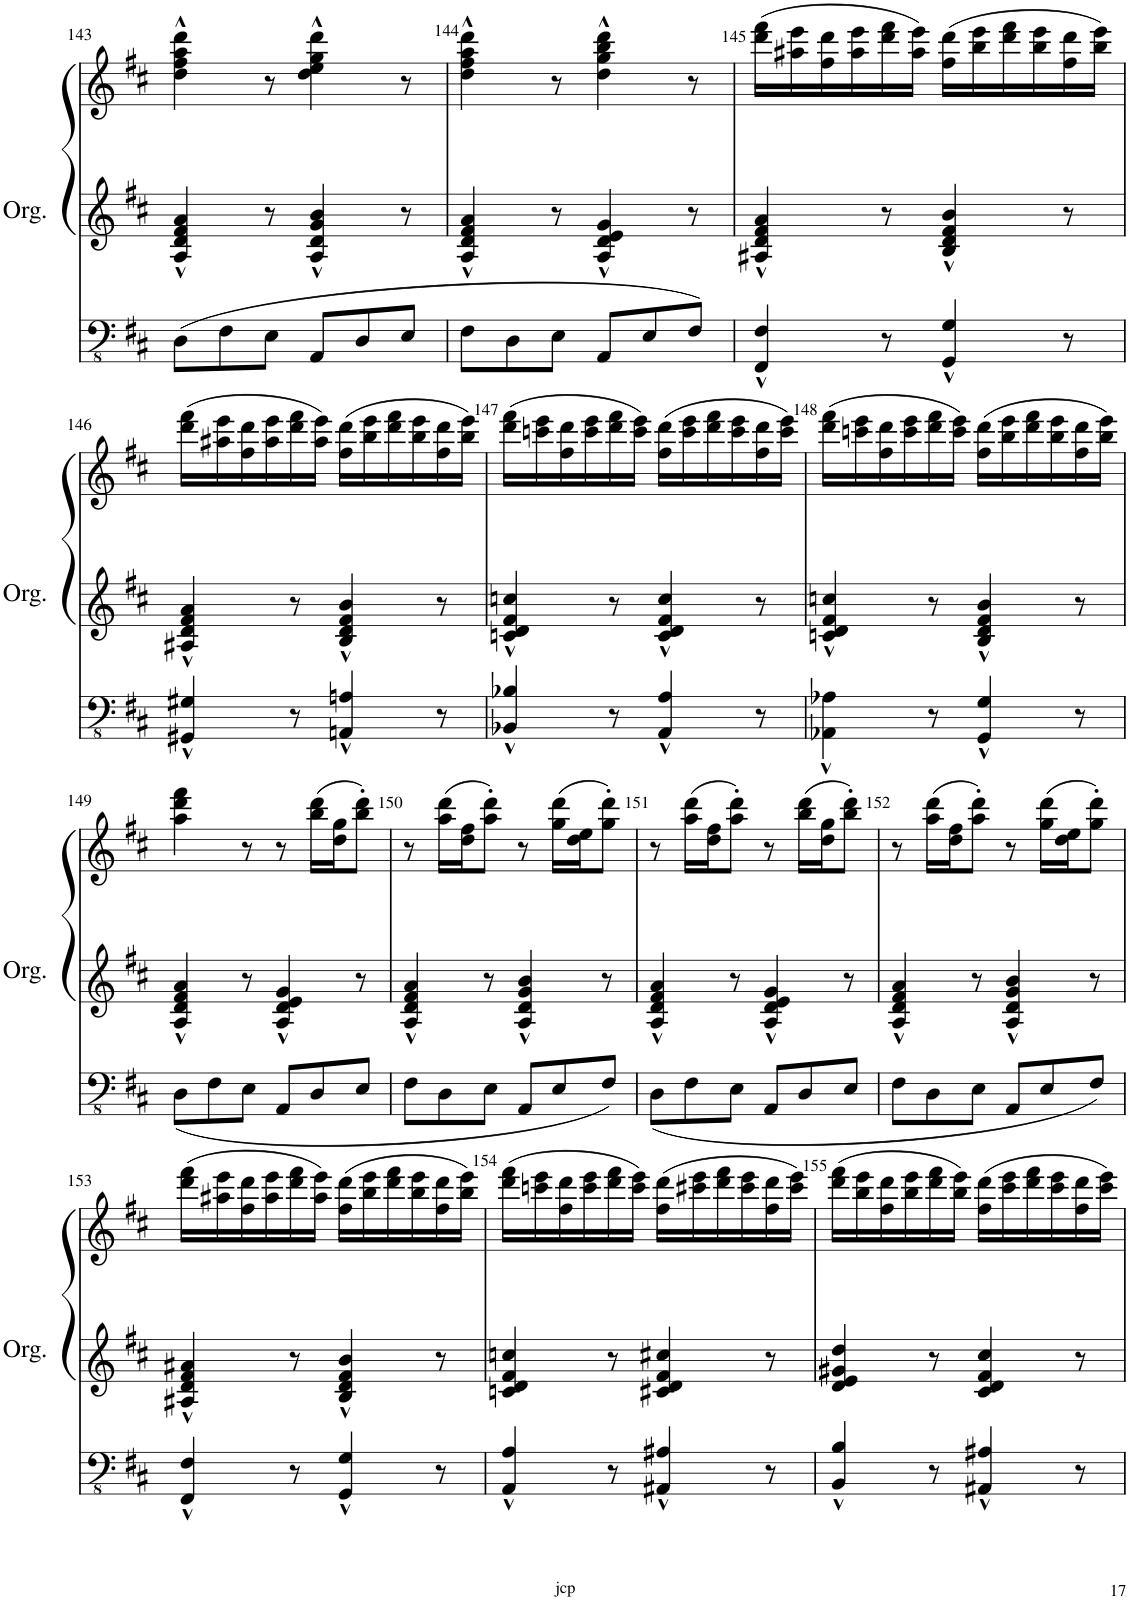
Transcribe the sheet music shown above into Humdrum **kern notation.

**kern	**kern	**kern
*part1	*part1	*part1
*staff3	*staff2	*staff1
*I"Orgue à tuyaux	*	*
*I'Org.	*	*
!!LO:PB:g=z
*clefFv4	*clefG2	*clefG2
*k[f#c#]	*k[f#c#]	*k[f#c#]
*M6/8	*M6/8	*M6/8
=143	=143	=143
8DD\L	4A/^^ 4d/^^ 4f#/^^ 4a/^^	4dd\^^ 4ff#\^^ 4aa\^^ 4ddd\^^
8FF#\	.	.
8EE\J	8r	8r
8AAA/L	4A/^^ 4d/^^ 4g/^^ 4b/^^	4dd\^^ 4ee\^^ 4gg\^^ 4ddd\^^
8DD/	.	.
8EE/J	8r	8r
=144	=144	=144
8FF#\L	4A/^^ 4d/^^ 4f#/^^ 4a/^^	4dd\^^ 4ff#\^^ 4aa\^^ 4ddd\^^
8DD\	.	.
8EE\J	8r	8r
8AAA/L	4A/^^ 4d/^^ 4e/^^ 4g/^^	4dd\^^ 4gg\^^ 4bb\^^ 4ddd\^^
8EE/	.	.
8FF#/J	8r	8r
=145	=145	=145
4FFF#/^^ 4FF#/^^	4A#X/^^ 4d/^^ 4f#/^^ 4a/^^	(16ddd\ 16fff#\LL
.	.	16aa#X\ 16eee\
.	.	16ff#\ 16ddd\
.	.	16aa#\ 16eee\
8r	8r	16ddd\ 16fff#\
.	.	16aa#\ 16eee\JJ)
4GGG/^^ 4GG/^^	4B/^^ 4d/^^ 4f#/^^ 4b/^^	(16ff#\ 16ddd\LL
.	.	16bb\ 16eee\
.	.	16ddd\ 16fff#\
.	.	16bb\ 16eee\
8r	8r	16ff#\ 16ddd\
.	.	16bb\ 16eee\JJ)
!!LO:LB:g=z
=146	=146	=146
4GGG#X/^^ 4GG#X/^^	4A#X/^^ 4d/^^ 4f#/^^ 4a/^^	(16ddd\ 16fff#\LL
.	.	16aa#X\ 16eee\
.	.	16ff#\ 16ddd\
.	.	16aa#\ 16eee\
8r	8r	16ddd\ 16fff#\
.	.	16aa#\ 16eee\JJ)
4AAAn/^^ 4AAn/^^	4B/^^ 4d/^^ 4f#/^^ 4b/^^	(16ff#\ 16ddd\LL
.	.	16bb\ 16eee\
.	.	16ddd\ 16fff#\
.	.	16bb\ 16eee\
8r	8r	16ff#\ 16ddd\
.	.	16bb\ 16eee\JJ)
=147	=147	=147
4BBB-X/^^ 4BB-X/^^	4cn/^^ 4d/^^ 4f#/^^ 4ccn/^^	(16ddd\ 16fff#\LL
.	.	16cccn\ 16eee\
.	.	16ff#\ 16ddd\
.	.	16ccc\ 16eee\
8r	8r	16ddd\ 16fff#\
.	.	16ccc\ 16eee\JJ)
4AAA/^^ 4AA/^^	4c/^^ 4d/^^ 4f#/^^ 4cc/^^	(16ff#\ 16ddd\LL
.	.	16ccc\ 16eee\
.	.	16ddd\ 16fff#\
.	.	16ccc\ 16eee\
8r	8r	16ff#\ 16ddd\
.	.	16ccc\ 16eee\JJ)
=148	=148	=148
4AAA-X\^^ 4AA-X\^^	4cn/^^ 4d/^^ 4f#/^^ 4ccn/^^	(16ddd\ 16fff#\LL
.	.	16cccn\ 16eee\
.	.	16ff#\ 16ddd\
.	.	16ccc\ 16eee\
8r	8r	16ddd\ 16fff#\
.	.	16ccc\ 16eee\JJ)
4GGG/^^ 4GG/^^	4B/^^ 4d/^^ 4f#/^^ 4b/^^	(16ff#\ 16ddd\LL
.	.	16bb\ 16eee\
.	.	16ddd\ 16fff#\
.	.	16bb\ 16eee\
8r	8r	16ff#\ 16ddd\
.	.	16bb\ 16eee\JJ)
!!LO:LB:g=z
=149	=149	=149
8DD\L	4A/^^ 4d/^^ 4f#/^^ 4a/^^	4aa\ 4ddd\ 4fff#\
8FF#\	.	.
8EE\J	8r	8r
8AAA/L	4A/^^ 4d/^^ 4e/^^ 4g/^^	8r
8DD/	.	(16bb\ 16ddd\LL
.	.	16dd\ 16gg\J
8EE/J	8r	8bb\' 8ddd\'J)
=150	=150	=150
8FF#\L	4A/^^ 4d/^^ 4f#/^^ 4a/^^	8r
8DD\	.	(16aa\ 16ddd\LL
.	.	16dd\ 16ff#\J
8EE\J	8r	8aa\' 8ddd\'J)
8AAA/L	4A/^^ 4d/^^ 4g/^^ 4b/^^	8r
8EE/	.	(16gg\ 16ddd\LL
.	.	16dd\ 16ee\J
8FF#/J	8r	8gg\' 8ddd\'J)
=151	=151	=151
8DD\L	4A/^^ 4d/^^ 4f#/^^ 4a/^^	8r
8FF#\	.	(16aa\ 16ddd\LL
.	.	16dd\ 16ff#\J
8EE\J	8r	8aa\' 8ddd\'J)
8AAA/L	4A/^^ 4d/^^ 4e/^^ 4g/^^	8r
8DD/	.	(16bb\ 16ddd\LL
.	.	16dd\ 16gg\J
8EE/J	8r	8bb\' 8ddd\'J)
=152	=152	=152
8FF#\L	4A/^^ 4d/^^ 4f#/^^ 4a/^^	8r
8DD\	.	(16aa\ 16ddd\LL
.	.	16dd\ 16ff#\J
8EE\J	8r	8aa\' 8ddd\'J)
8AAA/L	4A/^^ 4d/^^ 4g/^^ 4b/^^	8r
8EE/	.	(16gg\ 16ddd\LL
.	.	16dd\ 16ee\J
8FF#/J	8r	8gg\' 8ddd\'J)
!!LO:LB:g=z
=153	=153	=153
4FFF#/^^ 4FF#/^^	4A#X/^^ 4d/^^ 4f#/^^ 4a#X/^^	(16ddd\ 16fff#\LL
.	.	16aa#X\ 16eee\
.	.	16ff#\ 16ddd\
.	.	16aa#\ 16eee\
8r	8r	16ddd\ 16fff#\
.	.	16aa#\ 16eee\JJ)
4GGG/^^ 4GG/^^	4B/^^ 4d/^^ 4f#/^^ 4b/^^	(16ff#\ 16ddd\LL
.	.	16bb\ 16eee\
.	.	16ddd\ 16fff#\
.	.	16bb\ 16eee\
8r	8r	16ff#\ 16ddd\
.	.	16bb\ 16eee\JJ)
=154	=154	=154
4AAA/^^ 4AA/^^	4cn/ 4d/ 4f#/ 4ccn/	(16ddd\ 16fff#\LL
.	.	16cccn\ 16eee\
.	.	16ff#\ 16ddd\
.	.	16ccc\ 16eee\
8r	8r	16ddd\ 16fff#\
.	.	16ccc\ 16eee\JJ)
4AAA#X/^^ 4AA#X/^^	4c#X/ 4d/ 4f#/ 4cc#X/	(16ff#\ 16ddd\LL
.	.	16ccc#X\ 16eee\
.	.	16ddd\ 16fff#\
.	.	16ccc#\ 16eee\
8r	8r	16ff#\ 16ddd\
.	.	16ccc#\ 16eee\JJ)
=155	=155	=155
4BBB/^^ 4BB/^^	4d/ 4e/ 4g#X/ 4dd/	(16ddd\ 16fff#\LL
.	.	16bb\ 16eee\
.	.	16ff#\ 16ddd\
.	.	16bb\ 16eee\
8r	8r	16ddd\ 16fff#\
.	.	16bb\ 16eee\JJ)
4AAA#X/^^ 4AA#X/^^	4c#/ 4d/ 4f#/ 4cc#/	(16ff#\ 16ddd\LL
.	.	16ccc#\ 16eee\
.	.	16ddd\ 16fff#\
.	.	16ccc#\ 16eee\
8r	8r	16ff#\ 16ddd\
.	.	16ccc#\ 16eee\JJ)
=	=	=
*-	*-	*-
